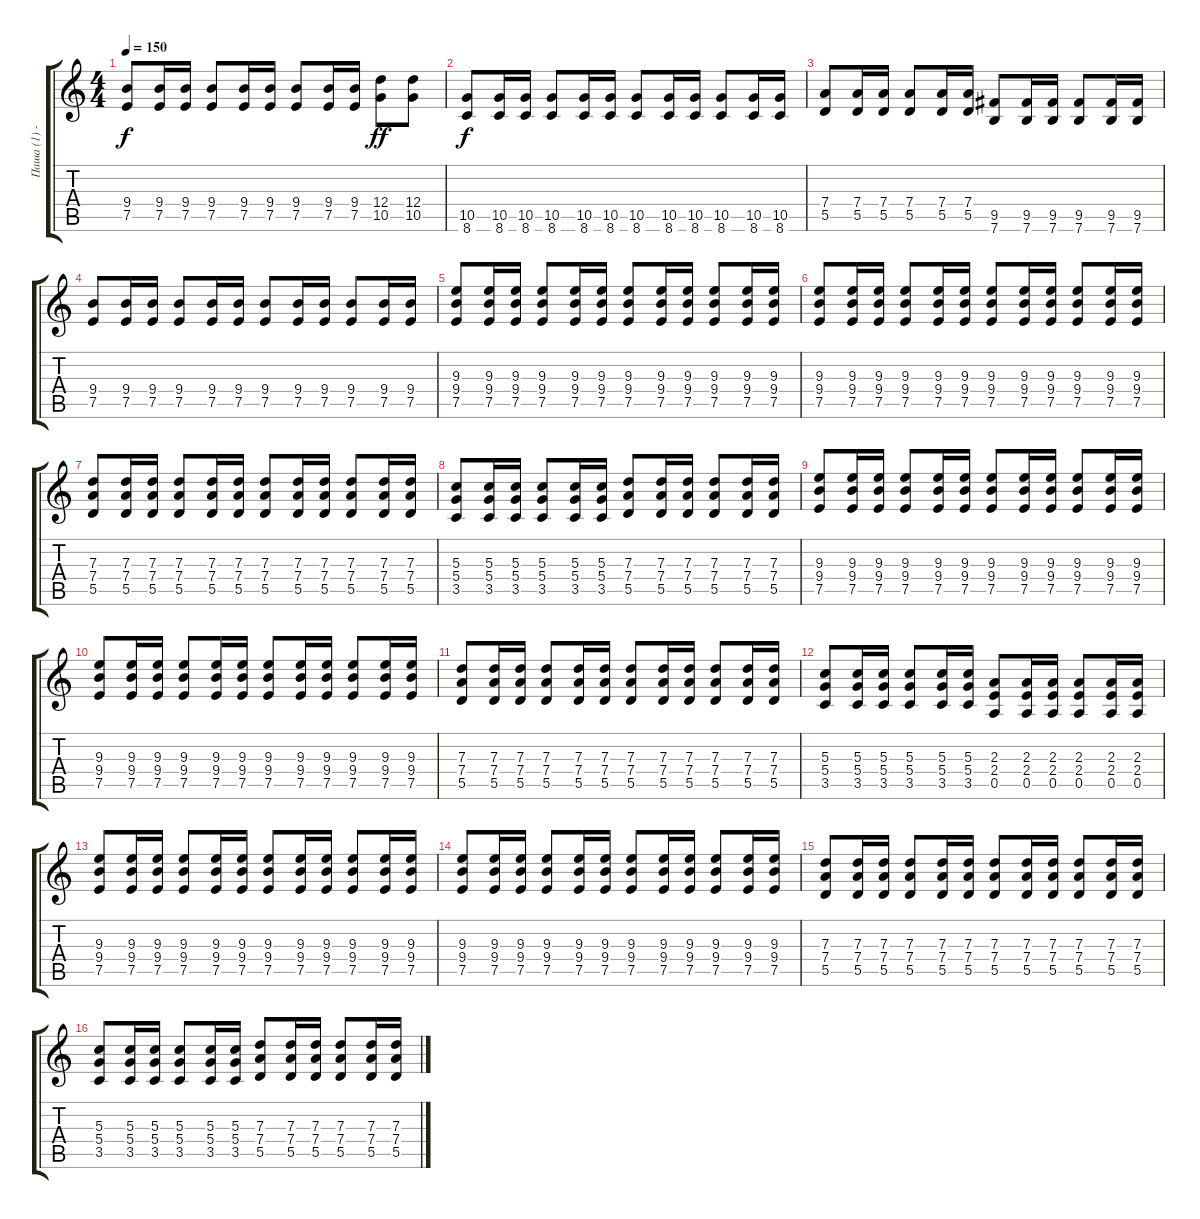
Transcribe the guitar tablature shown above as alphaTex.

\track ("Паша (1) - гитара" "Паша (1) -") {instrument distortionguitar}
\staff {score tabs}
\tuning (E4 B3 G3 D3 A2 E2) {hide}
\ts (4 4)
\tempo 150
\clef g2
\ks c
(9.4 7.5).8{dy f} (9.4 7.5).16 (9.4 7.5).16 (9.4 7.5).8 (9.4 7.5).16 (9.4 7.5).16 (9.4 7.5).8 (9.4 7.5).16 (9.4 7.5).16 (12.4 10.5).8{dy ff} (12.4 10.5).8 |
(10.5 8.6).8{dy f} (10.5 8.6).16 (10.5 8.6).16 (10.5 8.6).8 (10.5 8.6).16 (10.5 8.6).16 (10.5 8.6).8 (10.5 8.6).16 (10.5 8.6).16 (10.5 8.6).8 (10.5 8.6).16 (10.5 8.6).16 |
(7.4 5.5).8 (7.4 5.5).16 (7.4 5.5).16 (7.4 5.5).8 (7.4 5.5).16 (7.4 5.5).16 (9.5 7.6).8 (9.5 7.6).16 (9.5 7.6).16 (9.5 7.6).8 (9.5 7.6).16 (9.5 7.6).16 |
(9.4 7.5).8 (9.4 7.5).16 (9.4 7.5).16 (9.4 7.5).8 (9.4 7.5).16 (9.4 7.5).16 (9.4 7.5).8 (9.4 7.5).16 (9.4 7.5).16 (9.4 7.5).8 (9.4 7.5).16 (9.4 7.5).16 |
(9.3 9.4 7.5).8 (9.3 9.4 7.5).16 (9.3 9.4 7.5).16 (9.3 9.4 7.5).8 (9.3 9.4 7.5).16 (9.3 9.4 7.5).16 (9.3 9.4 7.5).8 (9.3 9.4 7.5).16 (9.3 9.4 7.5).16 (9.3 9.4 7.5).8 (9.3 9.4 7.5).16 (9.3 9.4 7.5).16 |
(9.3 9.4 7.5).8 (9.3 9.4 7.5).16 (9.3 9.4 7.5).16 (9.3 9.4 7.5).8 (9.3 9.4 7.5).16 (9.3 9.4 7.5).16 (9.3 9.4 7.5).8 (9.3 9.4 7.5).16 (9.3 9.4 7.5).16 (9.3 9.4 7.5).8 (9.3 9.4 7.5).16 (9.3 9.4 7.5).16 |
(7.3 7.4 5.5).8 (7.3 7.4 5.5).16 (7.3 7.4 5.5).16 (7.3 7.4 5.5).8 (7.3 7.4 5.5).16 (7.3 7.4 5.5).16 (7.3 7.4 5.5).8 (7.3 7.4 5.5).16 (7.3 7.4 5.5).16 (7.3 7.4 5.5).8 (7.3 7.4 5.5).16 (7.3 7.4 5.5).16 |
(5.3 5.4 3.5).8 (5.3 5.4 3.5).16 (5.3 5.4 3.5).16 (5.3 5.4 3.5).8 (5.3 5.4 3.5).16 (5.3 5.4 3.5).16 (7.3 7.4 5.5).8 (7.3 7.4 5.5).16 (7.3 7.4 5.5).16 (7.3 7.4 5.5).8 (7.3 7.4 5.5).16 (7.3 7.4 5.5).16 |
(9.3 9.4 7.5).8 (9.3 9.4 7.5).16 (9.3 9.4 7.5).16 (9.3 9.4 7.5).8 (9.3 9.4 7.5).16 (9.3 9.4 7.5).16 (9.3 9.4 7.5).8 (9.3 9.4 7.5).16 (9.3 9.4 7.5).16 (9.3 9.4 7.5).8 (9.3 9.4 7.5).16 (9.3 9.4 7.5).16 |
(9.3 9.4 7.5).8 (9.3 9.4 7.5).16 (9.3 9.4 7.5).16 (9.3 9.4 7.5).8 (9.3 9.4 7.5).16 (9.3 9.4 7.5).16 (9.3 9.4 7.5).8 (9.3 9.4 7.5).16 (9.3 9.4 7.5).16 (9.3 9.4 7.5).8 (9.3 9.4 7.5).16 (9.3 9.4 7.5).16 |
(7.3 7.4 5.5).8 (7.3 7.4 5.5).16 (7.3 7.4 5.5).16 (7.3 7.4 5.5).8 (7.3 7.4 5.5).16 (7.3 7.4 5.5).16 (7.3 7.4 5.5).8 (7.3 7.4 5.5).16 (7.3 7.4 5.5).16 (7.3 7.4 5.5).8 (7.3 7.4 5.5).16 (7.3 7.4 5.5).16 |
(5.3 5.4 3.5).8 (5.3 5.4 3.5).16 (5.3 5.4 3.5).16 (5.3 5.4 3.5).8 (5.3 5.4 3.5).16 (5.3 5.4 3.5).16 (2.3 2.4 0.5).8 (2.3 2.4 0.5).16 (2.3 2.4 0.5).16 (2.3 2.4 0.5).8 (2.3 2.4 0.5).16 (2.3 2.4 0.5).16 |
(9.3 9.4 7.5).8 (9.3 9.4 7.5).16 (9.3 9.4 7.5).16 (9.3 9.4 7.5).8 (9.3 9.4 7.5).16 (9.3 9.4 7.5).16 (9.3 9.4 7.5).8 (9.3 9.4 7.5).16 (9.3 9.4 7.5).16 (9.3 9.4 7.5).8 (9.3 9.4 7.5).16 (9.3 9.4 7.5).16 |
(9.3 9.4 7.5).8 (9.3 9.4 7.5).16 (9.3 9.4 7.5).16 (9.3 9.4 7.5).8 (9.3 9.4 7.5).16 (9.3 9.4 7.5).16 (9.3 9.4 7.5).8 (9.3 9.4 7.5).16 (9.3 9.4 7.5).16 (9.3 9.4 7.5).8 (9.3 9.4 7.5).16 (9.3 9.4 7.5).16 |
(7.3 7.4 5.5).8 (7.3 7.4 5.5).16 (7.3 7.4 5.5).16 (7.3 7.4 5.5).8 (7.3 7.4 5.5).16 (7.3 7.4 5.5).16 (7.3 7.4 5.5).8 (7.3 7.4 5.5).16 (7.3 7.4 5.5).16 (7.3 7.4 5.5).8 (7.3 7.4 5.5).16 (7.3 7.4 5.5).16 |
(5.3 5.4 3.5).8 (5.3 5.4 3.5).16 (5.3 5.4 3.5).16 (5.3 5.4 3.5).8 (5.3 5.4 3.5).16 (5.3 5.4 3.5).16 (7.3 7.4 5.5).8 (7.3 7.4 5.5).16 (7.3 7.4 5.5).16 (7.3 7.4 5.5).8 (7.3 7.4 5.5).16 (7.3 7.4 5.5).16
